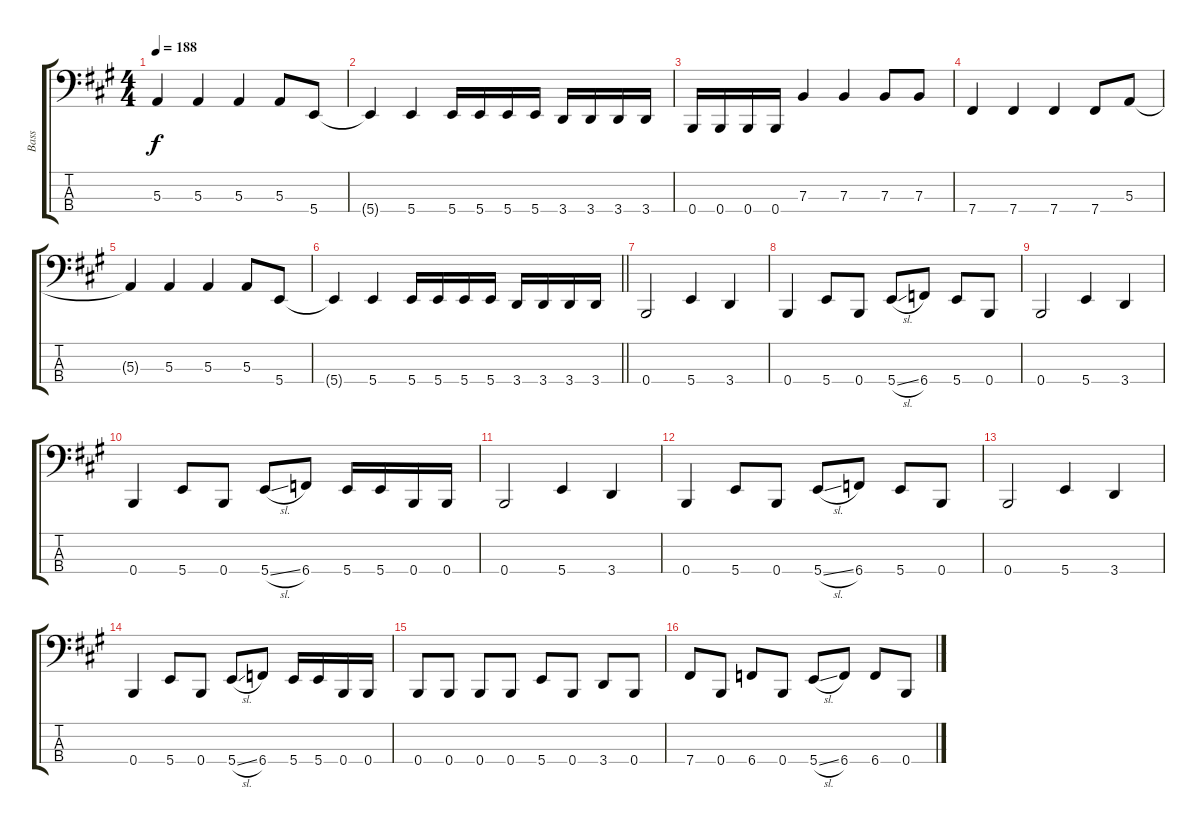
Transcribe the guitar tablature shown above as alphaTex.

\track ("Bass" "Bass") {instrument electricbasspick}
\staff {score tabs}
\tuning (D2 A1 E1 B0) {hide}
\ts (4 4)
\tempo 188
\clef f4
\ks f#minor
5.3{t}.4{dy f} 5.3.4 5.3.4 5.3.8 5.4.8 |
5.4{t}.4 5.4.4 5.4.16 5.4.16 5.4.16 5.4.16 3.4.16 3.4.16 3.4.16 3.4.16 |
0.4.16 0.4.16 0.4.16 0.4.16 7.3.4 7.3.4 7.3.8 7.3.8 |
7.4.4 7.4.4 7.4.4 7.4.8 5.3.8 |
5.3{t}.4 5.3.4 5.3.4 5.3.8 5.4.8 |
\barLineRight lightlight
5.4{t}.4 5.4.4 5.4.16 5.4.16 5.4.16 5.4.16 3.4.16 3.4.16 3.4.16 3.4.16 |
0.4.2 5.4.4 3.4.4 |
0.4.4 5.4.8 0.4.8 5.4{sl}.8 6.4.8 5.4.8 0.4.8 |
0.4.2 5.4.4 3.4.4 |
0.4.4 5.4.8 0.4.8 5.4{sl}.8 6.4.8 5.4.16 5.4.16 0.4.16 0.4.16 |
0.4.2 5.4.4 3.4.4 |
0.4.4 5.4.8 0.4.8 5.4{sl}.8 6.4.8 5.4.8 0.4.8 |
0.4.2 5.4.4 3.4.4 |
0.4.4 5.4.8 0.4.8 5.4{sl}.8 6.4.8 5.4.16 5.4.16 0.4.16 0.4.16 |
0.4.8 0.4.8 0.4.8 0.4.8 5.4.8 0.4.8 3.4.8 0.4.8 |
7.4.8 0.4.8 6.4.8 0.4.8 5.4{sl}.8 6.4.8 6.4.8 0.4.8
